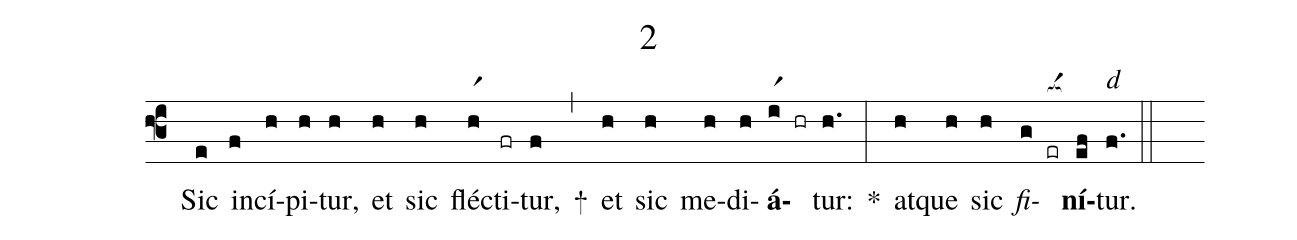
name: 2;
%%
(f3) ~() Sic(e) in(f)cí(h)pi(h)tur,(h) et(h) sic(h) fléc(hr1)ti(fr)tur,(f) <sp>+</sp>(,)
et(h) sic(h) me(h)di(h)<b>á</b>(ir1 hr)tur:(h.) <sp>*</sp>(:)

at(h)que(h) sic(h) <i>fi</i>(g er[ocba:1{])<b>ní</b>(ef[ocba:0}])<alt>d</alt>tur.(f.) (::)
